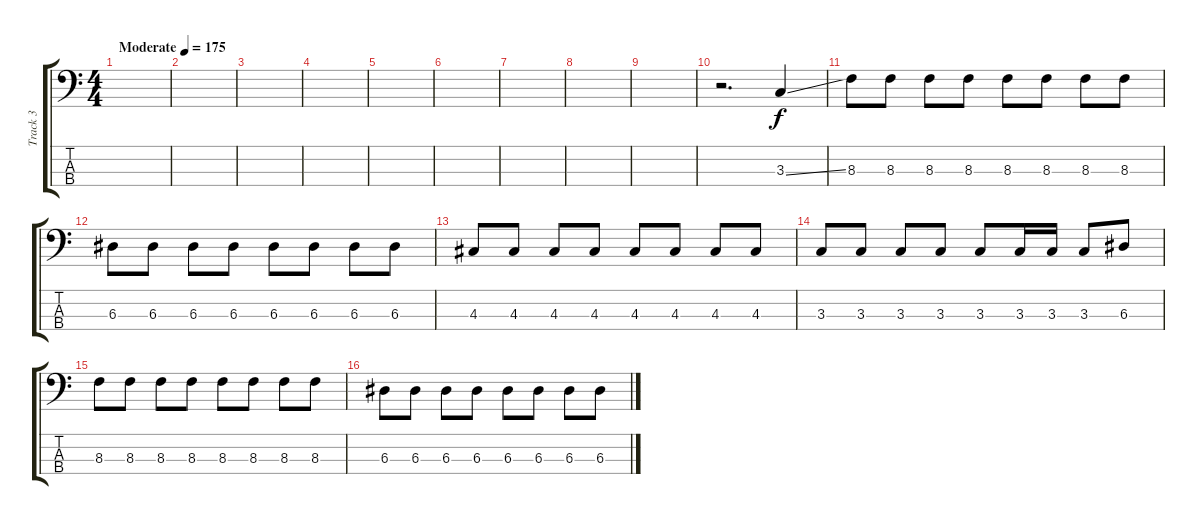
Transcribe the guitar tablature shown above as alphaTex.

\track ("Track 3" "Track 3") {instrument electricbasspick}
\staff {score tabs}
\tuning (G2 D2 A1 E1) {hide}
\ts (4 4)
\tempo (175 "Moderate")
\clef f4
\ks c
|
|
|
|
|
|
|
|
|
r.2{d} 3.3{ss}.4 |
8.3.8 8.3.8 8.3.8 8.3.8 8.3.8 8.3.8 8.3.8 8.3.8 |
6.3.8 6.3.8 6.3.8 6.3.8 6.3.8 6.3.8 6.3.8 6.3.8 |
4.3.8 4.3.8 4.3.8 4.3.8 4.3.8 4.3.8 4.3.8 4.3.8 |
3.3.8 3.3.8 3.3.8 3.3.8 3.3.8 3.3.16 3.3.16 3.3.8 6.3.8 |
8.3.8 8.3.8 8.3.8 8.3.8 8.3.8 8.3.8 8.3.8 8.3.8 |
6.3.8 6.3.8 6.3.8 6.3.8 6.3.8 6.3.8 6.3.8 6.3.8
